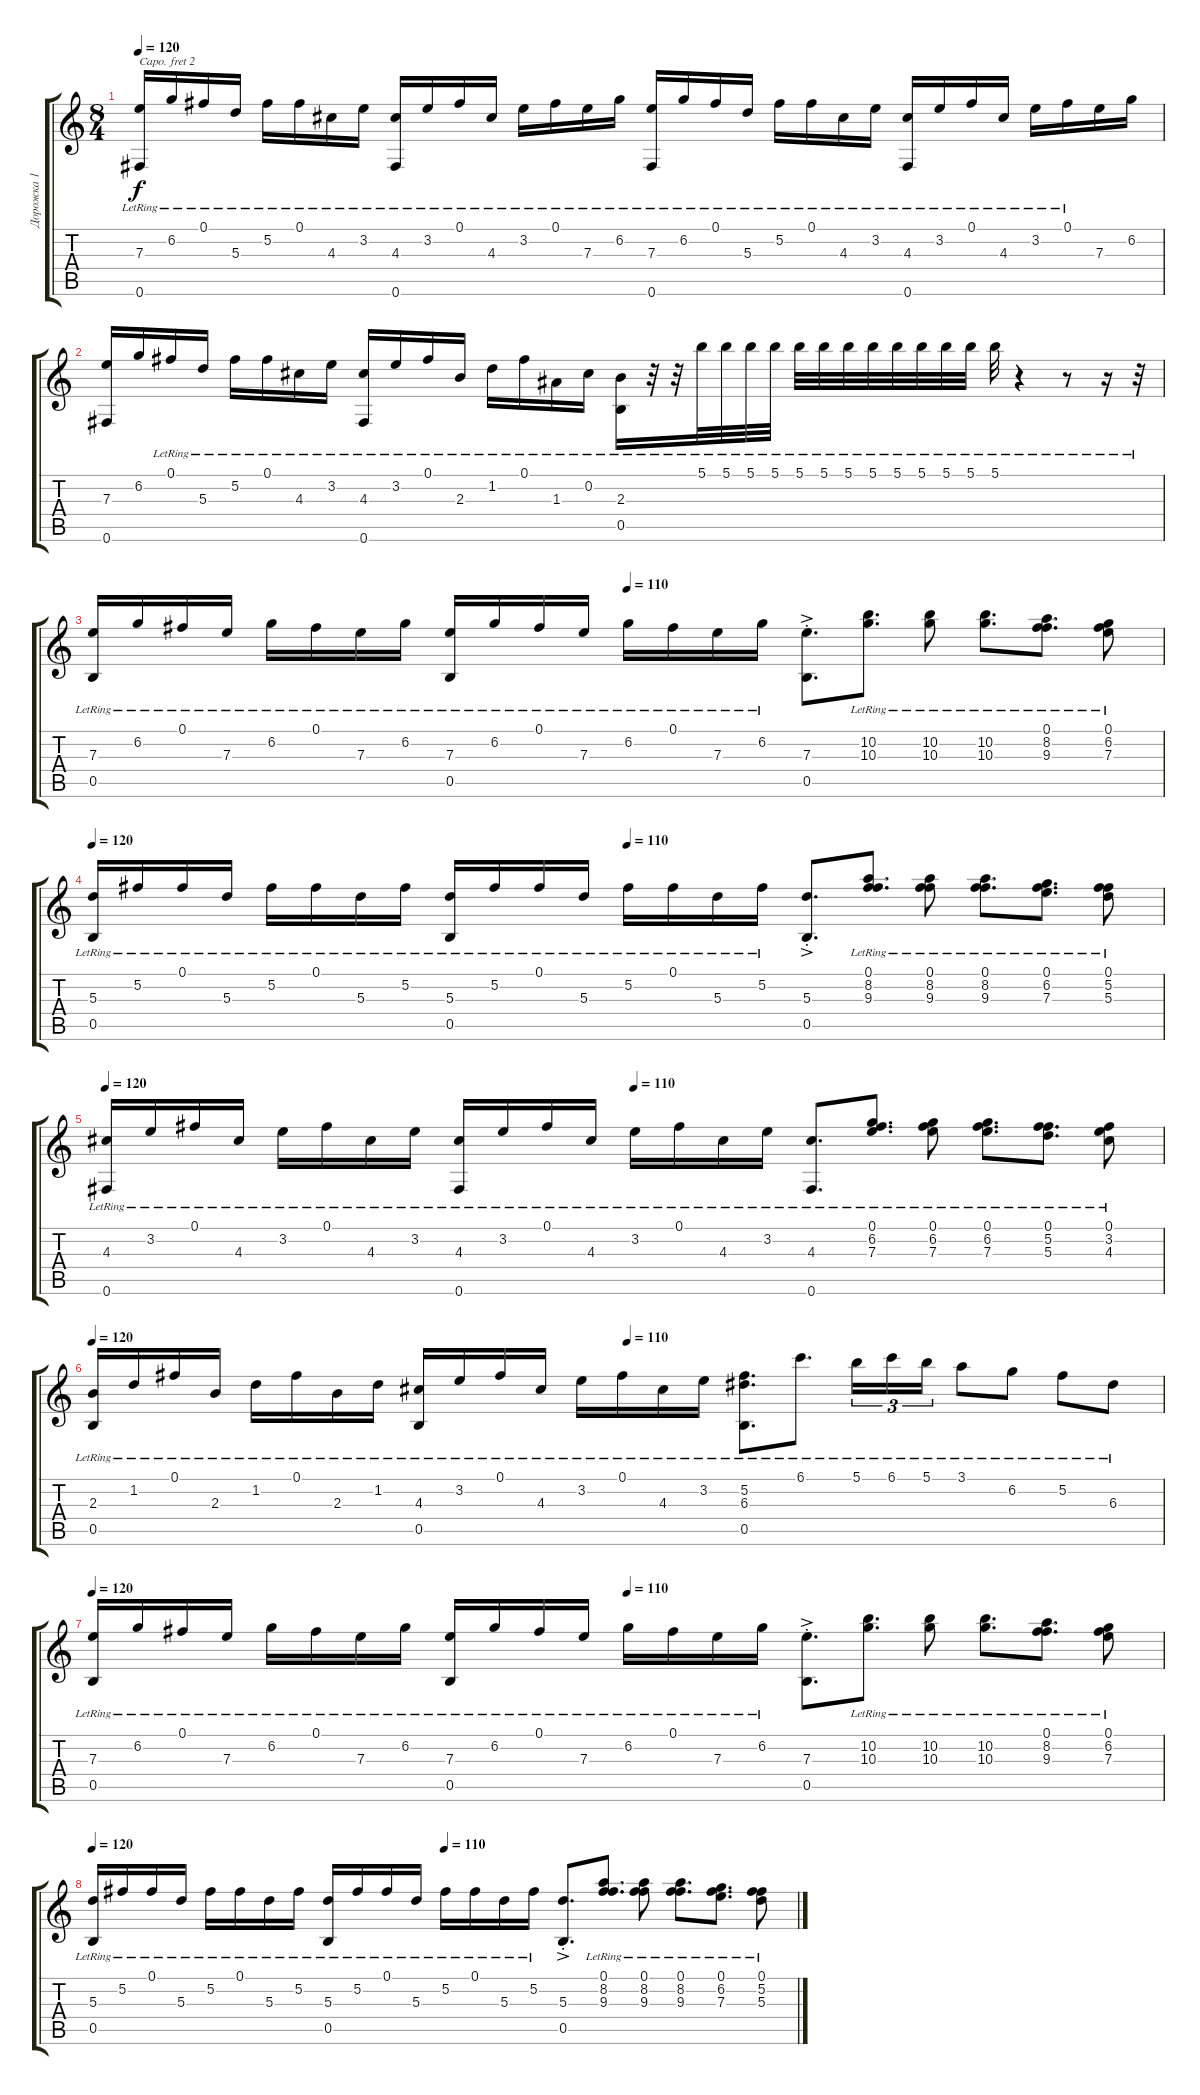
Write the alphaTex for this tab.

\track ("Дорожка 1" "Дорожка 1") {solo instrument acousticguitarnylon}
\staff {score tabs}
\capo 2
\tuning (E4 B3 G3 D3 A2 E2) {hide}
\ts (8 4)
\tempo 120
\clef g2
\ks c
(7.3{lr} 0.6{lr}).16{dy f} 6.2{lr}.16 0.1{lr}.16 5.3{lr}.16 5.2{lr}.16 0.1{lr}.16 4.3{lr}.16 3.2{lr}.16 (4.3{lr} 0.6).16 3.2{lr}.16 0.1{lr}.16 4.3{lr}.16 3.2{lr}.16 0.1{lr}.16 7.3{lr}.16 6.2{lr}.16 (7.3{lr} 0.6{lr}).16 6.2{lr}.16 0.1{lr}.16 5.3{lr}.16 5.2{lr}.16 0.1{lr}.16 4.3{lr}.16 3.2{lr}.16 (4.3{lr} 0.6).16 3.2{lr}.16 0.1{lr}.16 4.3{lr}.16 3.2{lr}.16 0.1{lr}.16 7.3.16 6.2.16 |
(7.3 0.6).16 6.2.16 0.1{lr}.16 5.3{lr}.16 5.2{lr}.16 0.1{lr}.16 4.3{lr}.16 3.2{lr}.16 (4.3{lr} 0.6).16 3.2{lr}.16 0.1{lr}.16 2.3{lr}.16 1.2{lr}.16 0.1{lr}.16 1.3{lr}.16 0.2{lr}.16 (2.3{lr} 0.5).16 r.32 r.32 5.1{lr}.32 5.1{lr}.32 5.1{lr}.32 5.1{lr}.32 5.1{lr}.32 5.1{lr}.32 5.1{lr}.32 5.1{lr}.32 5.1{lr}.32 5.1{lr}.32 5.1{lr}.32 5.1{lr}.32 5.1{lr}.32 r.4 r.8 r.16 r.32 |
\tempo (110 0.5)
(7.3{lr} 0.5).16 6.2{lr}.16 0.1{lr}.16 7.3{lr}.16 6.2{lr}.16 0.1{lr}.16 7.3{lr}.16 6.2{lr}.16 (7.3{lr} 0.5).16 6.2{lr}.16 0.1{lr}.16 7.3{lr}.16 6.2{lr}.16 0.1{lr}.16 7.3{lr}.16 6.2{lr}.16 (7.3{ac st} 0.5).8{d} (10.2{lr} 10.3{lr}).8{d} (10.2{lr} 10.3{lr}).8 (10.2{lr} 10.3{lr}).8{d} (0.1{lr} 8.2{lr} 9.3{lr}).8{d} (0.1{lr} 6.2{lr} 7.3{lr}).8 |
\tempo 120
\tempo (110 0.5)
(5.3{lr} 0.5).16 5.2{lr}.16 0.1{lr}.16 5.3{lr}.16 5.2{lr}.16 0.1{lr}.16 5.3{lr}.16 5.2{lr}.16 (5.3{lr} 0.5).16 5.2{lr}.16 0.1{lr}.16 5.3{lr}.16 5.2{lr}.16 0.1{lr}.16 5.3{lr}.16 5.2{lr}.16 (5.3{ac st} 0.5).8{d} (0.1{lr} 8.2{lr} 9.3{lr}).8{d} (0.1{lr} 8.2{lr} 9.3{lr}).8 (0.1{lr} 8.2{lr} 9.3{lr}).8{d} (0.1{lr} 6.2{lr} 7.3{lr}).8{d} (0.1{lr} 5.2{lr} 5.3{lr}).8 |
\tempo 120
\tempo (110 0.5)
(4.3{lr} 0.6).16 3.2{lr}.16 0.1{lr}.16 4.3{lr}.16 3.2{lr}.16 0.1{lr}.16 4.3{lr}.16 3.2{lr}.16 (4.3{lr} 0.6).16 3.2{lr}.16 0.1{lr}.16 4.3{lr}.16 3.2{lr}.16 0.1{lr}.16 4.3{lr}.16 3.2{lr}.16 (4.3{lr} 0.6).8{d} (0.1{lr} 6.2{lr} 7.3{lr}).8{d} (0.1{lr} 6.2{lr} 7.3{lr}).8 (0.1{lr} 6.2{lr} 7.3{lr}).8{d} (0.1{lr} 5.2{lr} 5.3{lr}).8{d} (0.1{lr} 3.2{lr} 4.3{lr}).8 |
\tempo 120
\tempo (110 0.5)
(2.3{lr} 0.5).16 1.2{lr}.16 0.1{lr}.16 2.3{lr}.16 1.2{lr}.16 0.1{lr}.16 2.3{lr}.16 1.2{lr}.16 (4.3{lr} 0.5).16 3.2{lr}.16 0.1{lr}.16 4.3{lr}.16 3.2{lr}.16 0.1{lr}.16 4.3{lr}.16 3.2{lr}.16 (5.2{lr} 6.3{lr} 0.5).8{d} 6.1{lr}.8{d} 5.1{lr}.16{tu (3 2)} 6.1{lr}.16{tu (3 2)} 5.1{lr}.16{tu (3 2)} 3.1{lr}.8 6.2{lr}.8 5.2{lr}.8 6.3{lr}.8 |
\tempo 120
\tempo (110 0.5)
(7.3{lr} 0.5).16 6.2{lr}.16 0.1{lr}.16 7.3{lr}.16 6.2{lr}.16 0.1{lr}.16 7.3{lr}.16 6.2{lr}.16 (7.3{lr} 0.5).16 6.2{lr}.16 0.1{lr}.16 7.3{lr}.16 6.2{lr}.16 0.1{lr}.16 7.3{lr}.16 6.2{lr}.16 (7.3{ac st} 0.5).8{d} (10.2{lr} 10.3{lr}).8{d} (10.2{lr} 10.3{lr}).8 (10.2{lr} 10.3{lr}).8{d} (0.1{lr} 8.2{lr} 9.3{lr}).8{d} (0.1{lr} 6.2{lr} 7.3{lr}).8 |
\tempo 120
\tempo (110 0.5)
(5.3{lr} 0.5).16 5.2{lr}.16 0.1{lr}.16 5.3{lr}.16 5.2{lr}.16 0.1{lr}.16 5.3{lr}.16 5.2{lr}.16 (5.3{lr} 0.5).16 5.2{lr}.16 0.1{lr}.16 5.3{lr}.16 5.2{lr}.16 0.1{lr}.16 5.3{lr}.16 5.2{lr}.16 (5.3{ac st} 0.5).8{d} (0.1{lr} 8.2{lr} 9.3{lr}).8{d} (0.1{lr} 8.2{lr} 9.3{lr}).8 (0.1{lr} 8.2{lr} 9.3{lr}).8{d} (0.1{lr} 6.2{lr} 7.3{lr}).8{d} (0.1{lr} 5.2{lr} 5.3{lr}).8
